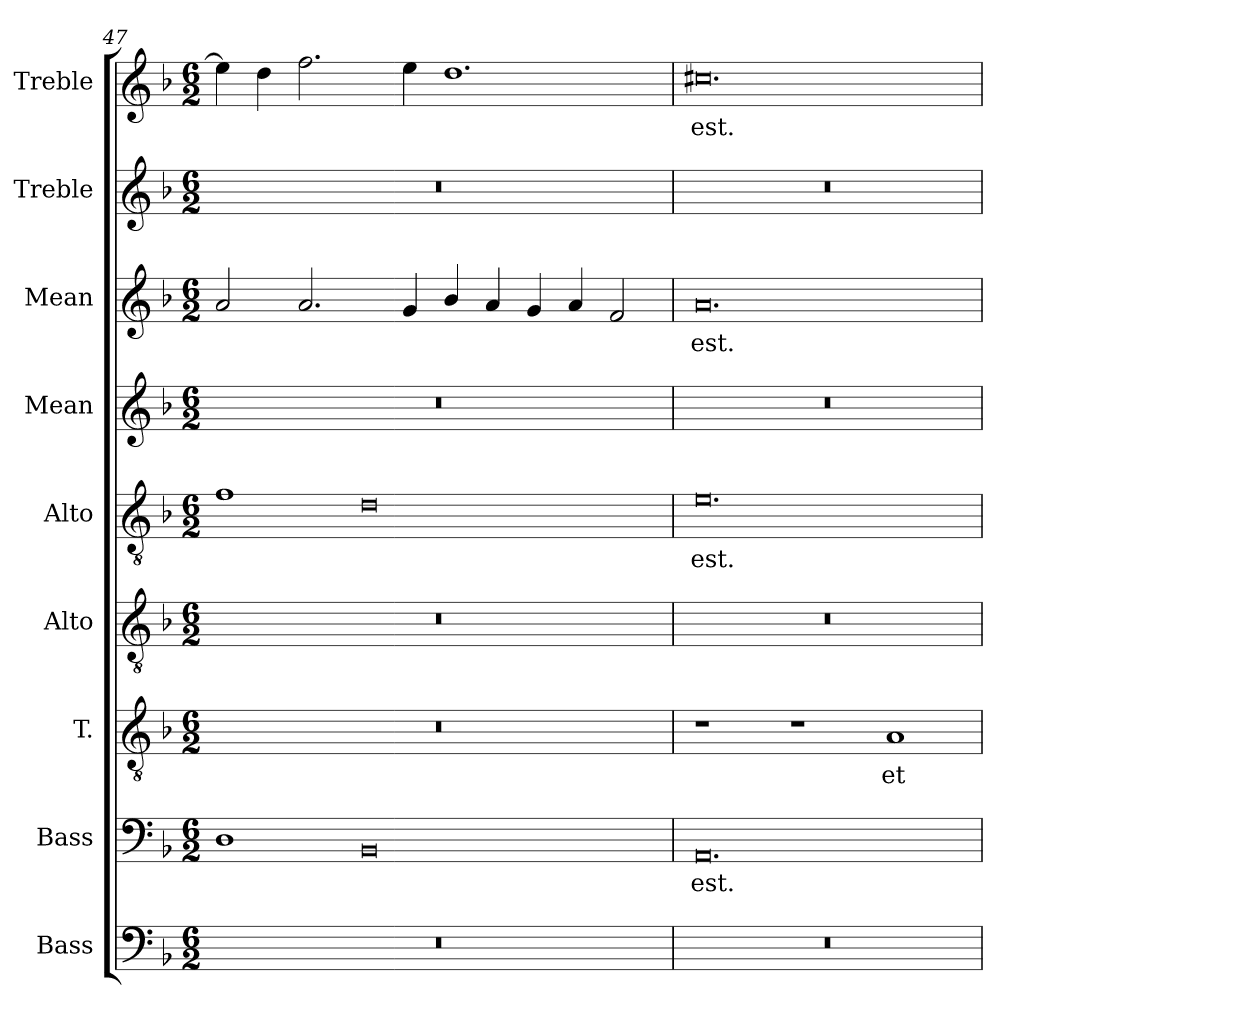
**kern	**kern	**text	**kern	**text	**kern	**kern	**text	**kern	**kern	**text	**kern	**kern	**text
*part9	*part8	*part8	*part7	*part7	*part6	*part5	*part5	*part4	*part3	*part3	*part2	*part1	*part1
*staff9	*staff8	*staff8	*staff7	*staff7	*staff6	*staff5	*staff5	*staff4	*staff3	*staff3	*staff2	*staff1	*staff1
*I"Bass	*I"Bass	*	*I"T.	*	*I"Alto	*I"Alto	*	*I"Mean	*I"Mean	*	*I"Treble	*I"Treble	*
*I'B.	*I'B.	*	*I'T.	*	*I'A2.	*I'A1.	*	*I'M.	*I'M.	*	*I'Tr.	*I'Tr.	*
*clefF4	*clefF4	*	*clefGv2	*	*clefGv2	*clefGv2	*	*clefG2	*clefG2	*	*clefG2	*clefG2	*
*	*	*	*ITrd7c12	*	*ITrd7c12	*ITrd7c12	*	*	*	*	*	*	*
*k[b-]	*k[b-]	*	*k[b-]	*	*k[b-]	*k[b-]	*	*k[b-]	*k[b-]	*	*k[b-]	*k[b-]	*
*F:	*F:	*	*F:	*	*F:	*F:	*	*F:	*F:	*	*F:	*F:	*
*M6/2	*M6/2	*	*M6/2	*	*M6/2	*M6/2	*	*M6/2	*M6/2	*	*M6/2	*M6/2	*
=47	=47	=47	=47	=47	=47	=47	=47	=47	=47	=47	=47	=47	=47
!LO:N:vis=1	!	!	!LO:N:vis=1	!	!LO:N:vis=1	!	!	!LO:N:vis=1	!	!	!LO:N:vis=1	!	!
0.r	1Di	.	0.r	.	0.r	1Fi	.	0.r	2ai/	.	0.r	4eei\]	.
.	.	.	.	.	.	.	.	.	.	.	.	4ddi\	.
.	.	.	.	.	.	.	.	.	2.ai/	.	.	2.ffi\	.
.	0BB-i	.	.	.	.	0Di	.	.	.	.	.	.	.
.	.	.	.	.	.	.	.	.	4gi/	.	.	4eei\	.
.	.	.	.	.	.	.	.	.	4b-i/	.	.	1.ddi	.
.	.	.	.	.	.	.	.	.	4ai/	.	.	.	.
.	.	.	.	.	.	.	.	.	4gi/	.	.	.	.
.	.	.	.	.	.	.	.	.	4ai/	.	.	.	.
.	.	.	.	.	.	.	.	.	2fi/	.	.	.	.
!!LO:LB:g=z
=48	=48	=48	=48	=48	=48	=48	=48	=48	=48	=48	=48	=48	=48
!LO:N:vis=1	!	!	!	!	!	!	!	!	!	!	!	!	!
!	!	!LO:LY:b:color=#000000	!	!	!LO:N:vis=1	!	!	!	!	!	!	!	!
!	!	!	!	!	!	!	!LO:LY:b:color=#000000	!LO:N:vis=1	!	!	!	!	!
!	!	!	!	!	!	!	!	!	!	!LO:LY:b:color=#000000	!LO:N:vis=1	!	!
!	!	!	!	!	!	!	!	!	!	!	!	!	!LO:LY:b:color=#000000
0.r	0.AAi	est.	1r	.	0.r	0.Ei	est.	0.r	0.ai	est.	0.r	0.cc#Xi	est.
.	.	.	1r	.	.	.	.	.	.	.	.	.	.
!	!	!	!	!LO:LY:b:color=#000000	!	!	!	!	!	!	!	!	!
.	.	.	1AAi	et	.	.	.	.	.	.	.	.	.
=	=	=	=	=	=	=	=	=	=	=	=	=	=
*-	*-	*-	*-	*-	*-	*-	*-	*-	*-	*-	*-	*-	*-
